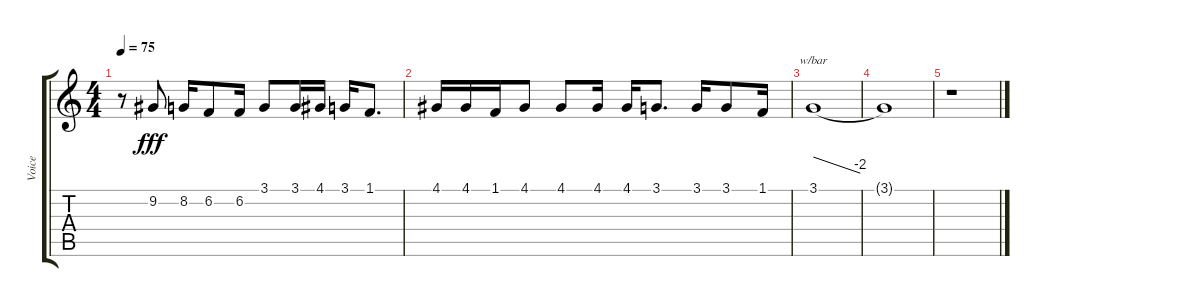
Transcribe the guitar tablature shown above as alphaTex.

\track ("Voice" "Voice") {instrument accordion}
\staff {score tabs}
\tuning (E4 B3 G3 D3 A2 E2) {hide}
\ts (4 4)
\tempo 75
\clef g2
\ks c
r.8{dy fff} 9.2.8 8.2.16 6.2.8 6.2.16 3.1.8 3.1.16 4.1.16 3.1.16 1.1.8{d} |
4.1.16 4.1.16 1.1.16 4.1.8 4.1.8 4.1.16 4.1.16 3.1.8{d} 3.1.16 3.1.8 1.1.16 |
3.1.1{tbe (dive default 0 0 60 -8)} |
3.1{t}.1 |
r.1
